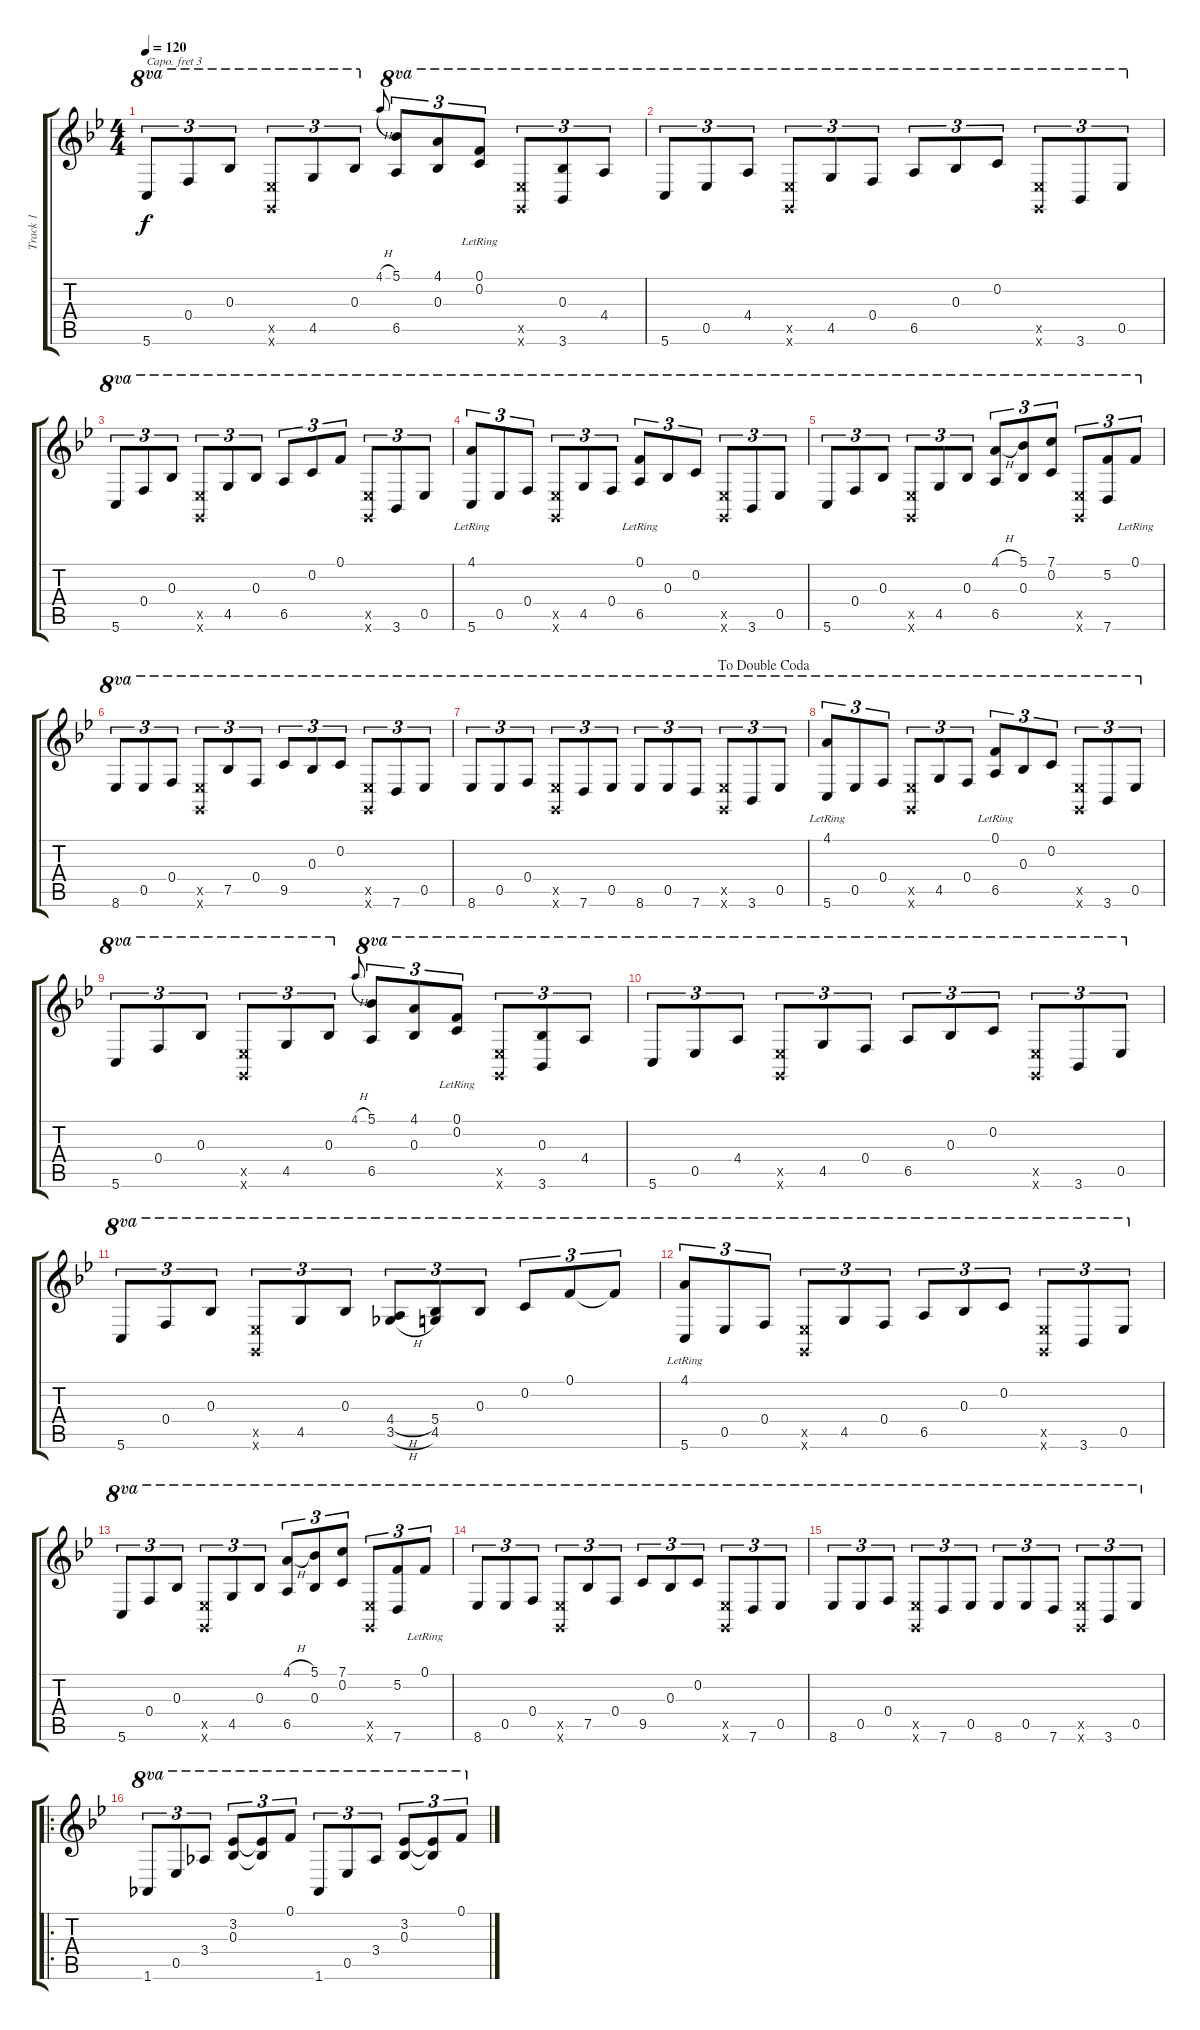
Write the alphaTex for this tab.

\track ("Track 1" "Track 1") {instrument acousticguitarsteel}
\staff {score tabs}
\capo 3
\tuning (D4 A3 G3 D3 C3 E2) {hide}
\ts (4 4)
\tempo 120
\clef g2
\ks bb
5.6.8{tu (3 2) ot 8va dy f} 0.4.8{tu (3 2) ot 8va} 0.3.8{tu (3 2) ot 8va} (0.5{x} 0.6{x}).8{tu (3 2) ot 8va} 4.5.8{tu (3 2) ot 8va} 0.3.8{tu (3 2) ot 8va} 4.1{h}.8{gr onbeat} (5.1 6.5).8{tu (3 2) ot 8va} (4.1 0.3).8{tu (3 2) ot 8va} (0.1{lr} 0.2{lr}).8{tu (3 2) ot 8va} (0.5{x} 0.6{x}).8{tu (3 2) ot 8va} (0.3 3.6).8{tu (3 2) ot 8va} 4.4.8{tu (3 2) ot 8va} |
5.6.8{tu (3 2) ot 8va} 0.5.8{tu (3 2) ot 8va} 4.4.8{tu (3 2) ot 8va} (0.5{x} 0.6{x}).8{tu (3 2) ot 8va} 4.5.8{tu (3 2) ot 8va} 0.4.8{tu (3 2) ot 8va} 6.5.8{tu (3 2) ot 8va} 0.3.8{tu (3 2) ot 8va} 0.2.8{tu (3 2) ot 8va} (0.5{x} 0.6{x}).8{tu (3 2) ot 8va} 3.6.8{tu (3 2) ot 8va} 0.5.8{tu (3 2) ot 8va} |
5.6.8{tu (3 2) ot 8va} 0.4.8{tu (3 2) ot 8va} 0.3.8{tu (3 2) ot 8va} (0.5{x} 0.6{x}).8{tu (3 2) ot 8va} 4.5.8{tu (3 2) ot 8va} 0.3.8{tu (3 2) ot 8va} 6.5.8{tu (3 2) ot 8va} 0.2.8{tu (3 2) ot 8va} 0.1.8{tu (3 2) ot 8va} (0.5{x} 0.6{x}).8{tu (3 2) ot 8va} 3.6.8{tu (3 2) ot 8va} 0.5.8{tu (3 2) ot 8va} |
(4.1{lr} 5.6).8{tu (3 2) ot 8va} 0.5.8{tu (3 2) ot 8va} 0.4.8{tu (3 2) ot 8va} (0.5{x} 0.6{x}).8{tu (3 2) ot 8va} 4.5.8{tu (3 2) ot 8va} 0.4.8{tu (3 2) ot 8va} (0.1{lr} 6.5).8{tu (3 2) ot 8va} 0.3.8{tu (3 2) ot 8va} 0.2.8{tu (3 2) ot 8va} (0.5{x} 0.6{x}).8{tu (3 2) ot 8va} 3.6.8{tu (3 2) ot 8va} 0.5.8{tu (3 2) ot 8va} |
5.6.8{tu (3 2) ot 8va} 0.4.8{tu (3 2) ot 8va} 0.3.8{tu (3 2) ot 8va} (0.5{x} 0.6{x}).8{tu (3 2) ot 8va} 4.5.8{tu (3 2) ot 8va} 0.3.8{tu (3 2) ot 8va} (4.1{h} 6.5).8{tu (3 2) ot 8va} (5.1 0.3).8{tu (3 2) ot 8va} (7.1 0.2).8{tu (3 2) ot 8va} (0.5{x} 0.6{x}).8{tu (3 2) ot 8va} (5.2 7.6).8{tu (3 2) ot 8va} 0.1{lr}.8{tu (3 2) ot 8va} |
8.6.8{tu (3 2) ot 8va} 0.5.8{tu (3 2) ot 8va} 0.4.8{tu (3 2) ot 8va} (0.5{x} 0.6{x}).8{tu (3 2) ot 8va} 7.5.8{tu (3 2) ot 8va} 0.4.8{tu (3 2) ot 8va} 9.5.8{tu (3 2) ot 8va} 0.3.8{tu (3 2) ot 8va} 0.2.8{tu (3 2) ot 8va} (0.5{x} 0.6{x}).8{tu (3 2) ot 8va} 7.6.8{tu (3 2) ot 8va} 0.5.8{tu (3 2) ot 8va} |
\jump dadoublecoda
8.6.8{tu (3 2) ot 8va} 0.5.8{tu (3 2) ot 8va} 0.4.8{tu (3 2) ot 8va} (0.5{x} 0.6{x}).8{tu (3 2) ot 8va} 7.6.8{tu (3 2) ot 8va} 0.5.8{tu (3 2) ot 8va} 8.6.8{tu (3 2) ot 8va} 0.5.8{tu (3 2) ot 8va} 7.6.8{tu (3 2) ot 8va} (0.5{x} 0.6{x}).8{tu (3 2) ot 8va} 3.6.8{tu (3 2) ot 8va} 0.5.8{tu (3 2) ot 8va} |
(4.1{lr} 5.6).8{tu (3 2) ot 8va} 0.5.8{tu (3 2) ot 8va} 0.4.8{tu (3 2) ot 8va} (0.5{x} 0.6{x}).8{tu (3 2) ot 8va} 4.5.8{tu (3 2) ot 8va} 0.4.8{tu (3 2) ot 8va} (0.1{lr} 6.5).8{tu (3 2) ot 8va} 0.3.8{tu (3 2) ot 8va} 0.2.8{tu (3 2) ot 8va} (0.5{x} 0.6{x}).8{tu (3 2) ot 8va} 3.6.8{tu (3 2) ot 8va} 0.5.8{tu (3 2) ot 8va} |
5.6.8{tu (3 2) ot 8va} 0.4.8{tu (3 2) ot 8va} 0.3.8{tu (3 2) ot 8va} (0.5{x} 0.6{x}).8{tu (3 2) ot 8va} 4.5.8{tu (3 2) ot 8va} 0.3.8{tu (3 2) ot 8va} 4.1{h}.8{gr onbeat} (5.1 6.5).8{tu (3 2) ot 8va} (4.1 0.3).8{tu (3 2) ot 8va} (0.1{lr} 0.2{lr}).8{tu (3 2) ot 8va} (0.5{x} 0.6{x}).8{tu (3 2) ot 8va} (0.3 3.6).8{tu (3 2) ot 8va} 4.4.8{tu (3 2) ot 8va} |
5.6.8{tu (3 2) ot 8va} 0.5.8{tu (3 2) ot 8va} 4.4.8{tu (3 2) ot 8va} (0.5{x} 0.6{x}).8{tu (3 2) ot 8va} 4.5.8{tu (3 2) ot 8va} 0.4.8{tu (3 2) ot 8va} 6.5.8{tu (3 2) ot 8va} 0.3.8{tu (3 2) ot 8va} 0.2.8{tu (3 2) ot 8va} (0.5{x} 0.6{x}).8{tu (3 2) ot 8va} 3.6.8{tu (3 2) ot 8va} 0.5.8{tu (3 2) ot 8va} |
5.6.8{tu (3 2) ot 8va} 0.4.8{tu (3 2) ot 8va} 0.3.8{tu (3 2) ot 8va} (0.5{x} 0.6{x}).8{tu (3 2) ot 8va} 4.5.8{tu (3 2) ot 8va} 0.3.8{tu (3 2) ot 8va} (4.4{h} 3.5{h}).8{tu (3 2) ot 8va} (5.4 4.5).8{tu (3 2) ot 8va} 0.3.8{tu (3 2) ot 8va} 0.2.8{tu (3 2) ot 8va} 0.1.8{tu (3 2) ot 8va} 0.1{t}.8{tu (3 2) ot 8va} |
(4.1{lr} 5.6).8{tu (3 2) ot 8va} 0.5.8{tu (3 2) ot 8va} 0.4.8{tu (3 2) ot 8va} (0.5{x} 0.6{x}).8{tu (3 2) ot 8va} 4.5.8{tu (3 2) ot 8va} 0.4.8{tu (3 2) ot 8va} 6.5.8{tu (3 2) ot 8va} 0.3.8{tu (3 2) ot 8va} 0.2.8{tu (3 2) ot 8va} (0.5{x} 0.6{x}).8{tu (3 2) ot 8va} 3.6.8{tu (3 2) ot 8va} 0.5.8{tu (3 2) ot 8va} |
5.6.8{tu (3 2) ot 8va} 0.4.8{tu (3 2) ot 8va} 0.3.8{tu (3 2) ot 8va} (0.5{x} 0.6{x}).8{tu (3 2) ot 8va} 4.5.8{tu (3 2) ot 8va} 0.3.8{tu (3 2) ot 8va} (4.1{h} 6.5).8{tu (3 2) ot 8va} (5.1 0.3).8{tu (3 2) ot 8va} (7.1 0.2).8{tu (3 2) ot 8va} (0.5{x} 0.6{x}).8{tu (3 2) ot 8va} (5.2 7.6).8{tu (3 2) ot 8va} 0.1{lr}.8{tu (3 2) ot 8va} |
8.6.8{tu (3 2) ot 8va} 0.5.8{tu (3 2) ot 8va} 0.4.8{tu (3 2) ot 8va} (0.5{x} 0.6{x}).8{tu (3 2) ot 8va} 7.5.8{tu (3 2) ot 8va} 0.4.8{tu (3 2) ot 8va} 9.5.8{tu (3 2) ot 8va} 0.3.8{tu (3 2) ot 8va} 0.2.8{tu (3 2) ot 8va} (0.5{x} 0.6{x}).8{tu (3 2) ot 8va} 7.6.8{tu (3 2) ot 8va} 0.5.8{tu (3 2) ot 8va} |
8.6.8{tu (3 2) ot 8va} 0.5.8{tu (3 2) ot 8va} 0.4.8{tu (3 2) ot 8va} (0.5{x} 0.6{x}).8{tu (3 2) ot 8va} 7.6.8{tu (3 2) ot 8va} 0.5.8{tu (3 2) ot 8va} 8.6.8{tu (3 2) ot 8va} 0.5.8{tu (3 2) ot 8va} 7.6.8{tu (3 2) ot 8va} (0.5{x} 0.6{x}).8{tu (3 2) ot 8va} 3.6.8{tu (3 2) ot 8va} 0.5.8{tu (3 2) ot 8va} |
\ro
1.6.8{tu (3 2) ot 8va} 0.5.8{tu (3 2) ot 8va} 3.4.8{tu (3 2) ot 8va} (3.2 0.3).8{tu (3 2) ot 8va} (3.2{t} 0.3{t}).8{tu (3 2) ot 8va} 0.1.8{tu (3 2) ot 8va} 1.6.8{tu (3 2) ot 8va} 0.5.8{tu (3 2) ot 8va} 3.4.8{tu (3 2) ot 8va} (3.2 0.3).8{tu (3 2) ot 8va} (3.2{t} 0.3{t}).8{tu (3 2) ot 8va} 0.1.8{tu (3 2) ot 8va}
